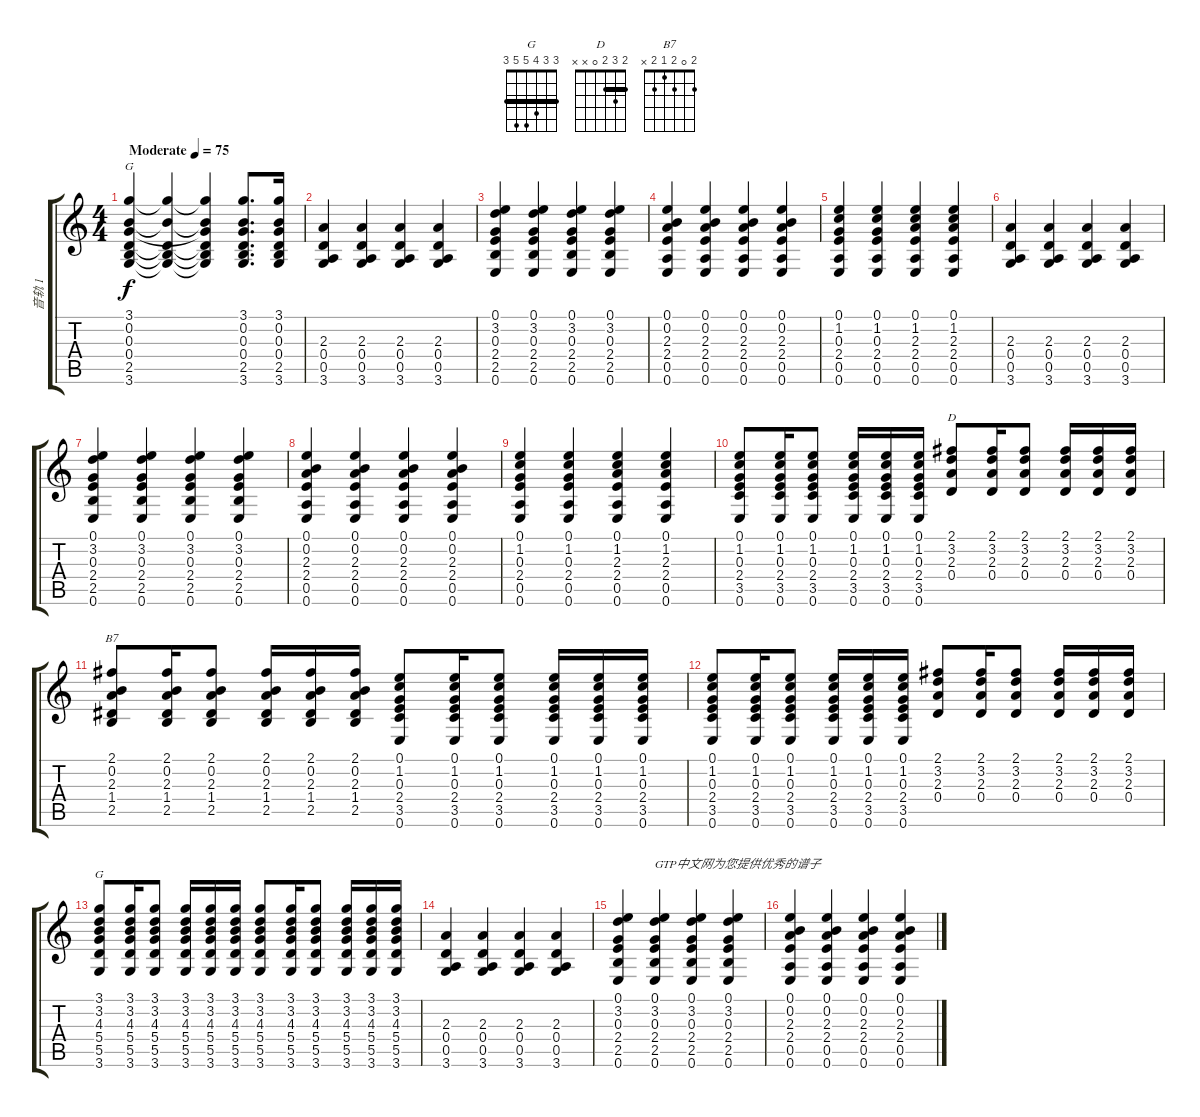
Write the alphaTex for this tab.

\track ("音轨 1" "音轨 1") {instrument acousticguitarsteel}
\staff {score tabs}
\tuning (E4 B3 G3 D3 A2 E2) {hide}
\chord ("G" 3 0 0 0 2 3)
\chord ("D" 2 3 2 0 x x) {barre 2}
\chord ("B7" 2 0 2 1 2 x)
\chord ("G" 3 3 4 5 5 3) {barre 3}
\ts (4 4)
\tempo (75 "Moderate")
\clef g2
\ks c
(3.1 0.2 0.3 0.4 2.5 3.6).4{ch "G" txt " " dy f instrument acousticguitarsteel} (3.1{t} 0.2{t} 0.4{t} 2.5{t} 3.6{t}).4 (3.1{t} 0.2{t} 0.3{t} 0.4{t} 2.5{t} 3.6{t}).4 (3.1 0.2 0.3 0.4 2.5 3.6).8{d} (3.1 0.2 0.3 0.4 2.5 3.6).16 |
(2.3 0.4 0.5 3.6).4 (2.3 0.4 0.5 3.6).4 (2.3 0.4 0.5 3.6).4 (2.3 0.4 0.5 3.6).4 |
(0.1 3.2 0.3 2.4 2.5 0.6).4 (0.1 3.2 0.3 2.4 2.5 0.6).4 (0.1 3.2 0.3 2.4 2.5 0.6).4 (0.1 3.2 0.3 2.4 2.5 0.6).4 |
(0.1 0.2 2.3 2.4 0.5 0.6).4 (0.1 0.2 2.3 2.4 0.5 0.6).4 (0.1 0.2 2.3 2.4 0.5 0.6).4 (0.1 0.2 2.3 2.4 0.5 0.6).4 |
(0.1 1.2 0.3 2.4 0.5 0.6).4 (0.1 1.2 0.3 2.4 0.5 0.6).4 (0.1 1.2 2.3 2.4 0.5 0.6).4 (0.1 1.2 2.3 2.4 0.5 0.6).4 |
(2.3 0.4 0.5 3.6).4 (2.3 0.4 0.5 3.6).4 (2.3 0.4 0.5 3.6).4 (2.3 0.4 0.5 3.6).4 |
(0.1 3.2 0.3 2.4 2.5 0.6).4 (0.1 3.2 0.3 2.4 2.5 0.6).4 (0.1 3.2 0.3 2.4 2.5 0.6).4 (0.1 3.2 0.3 2.4 2.5 0.6).4 |
(0.1 0.2 2.3 2.4 0.5 0.6).4 (0.1 0.2 2.3 2.4 0.5 0.6).4 (0.1 0.2 2.3 2.4 0.5 0.6).4 (0.1 0.2 2.3 2.4 0.5 0.6).4 |
(0.1 1.2 0.3 2.4 0.5 0.6).4 (0.1 1.2 0.3 2.4 0.5 0.6).4 (0.1 1.2 2.3 2.4 0.5 0.6).4 (0.1 1.2 2.3 2.4 0.5 0.6).4 |
(0.1 1.2 0.3 2.4 3.5 0.6).8 (0.1 1.2 0.3 2.4 3.5 0.6).16 (0.1 1.2 0.3 2.4 3.5 0.6).8 (0.1 1.2 0.3 2.4 3.5 0.6).16 (0.1 1.2 0.3 2.4 3.5 0.6).16 (0.1 1.2 0.3 2.4 3.5 0.6).16 (2.1 3.2 2.3 0.4).8{ch "D"} (2.1 3.2 2.3 0.4).16 (2.1 3.2 2.3 0.4).8 (2.1 3.2 2.3 0.4).16 (2.1 3.2 2.3 0.4).16 (2.1 3.2 2.3 0.4).16 |
(2.1 0.2 2.3 1.4 2.5).8{ch "B7"} (2.1 0.2 2.3 1.4 2.5).16 (2.1 0.2 2.3 1.4 2.5).8 (2.1 0.2 2.3 1.4 2.5).16 (2.1 0.2 2.3 1.4 2.5).16 (2.1 0.2 2.3 1.4 2.5).16 (0.1 1.2 0.3 2.4 3.5 0.6).8 (0.1 1.2 0.3 2.4 3.5 0.6).16 (0.1 1.2 0.3 2.4 3.5 0.6).8 (0.1 1.2 0.3 2.4 3.5 0.6).16 (0.1 1.2 0.3 2.4 3.5 0.6).16 (0.1 1.2 0.3 2.4 3.5 0.6).16 |
(0.1 1.2 0.3 2.4 3.5 0.6).8 (0.1 1.2 0.3 2.4 3.5 0.6).16 (0.1 1.2 0.3 2.4 3.5 0.6).8 (0.1 1.2 0.3 2.4 3.5 0.6).16 (0.1 1.2 0.3 2.4 3.5 0.6).16 (0.1 1.2 0.3 2.4 3.5 0.6).16 (2.1 3.2 2.3 0.4).8 (2.1 3.2 2.3 0.4).16 (2.1 3.2 2.3 0.4).8 (2.1 3.2 2.3 0.4).16 (2.1 3.2 2.3 0.4).16 (2.1 3.2 2.3 0.4).16 |
(3.1 3.2 4.3 5.4 5.5 3.6).8{ch "G"} (3.1 3.2 4.3 5.4 5.5 3.6).16 (3.1 3.2 4.3 5.4 5.5 3.6).8 (3.1 3.2 4.3 5.4 5.5 3.6).16 (3.1 3.2 4.3 5.4 5.5 3.6).16 (3.1 3.2 4.3 5.4 5.5 3.6).16 (3.1 3.2 4.3 5.4 5.5 3.6).8 (3.1 3.2 4.3 5.4 5.5 3.6).16 (3.1 3.2 4.3 5.4 5.5 3.6).8 (3.1 3.2 4.3 5.4 5.5 3.6).16 (3.1 3.2 4.3 5.4 5.5 3.6).16 (3.1 3.2 4.3 5.4 5.5 3.6).16 |
(2.3 0.4 0.5 3.6).4 (2.3 0.4 0.5 3.6).4 (2.3 0.4 0.5 3.6).4 (2.3 0.4 0.5 3.6).4 |
(0.1 3.2 0.3 2.4 2.5 0.6).4 (0.1 3.2 0.3 2.4 2.5 0.6).4{txt "GTP中文网为您提供优秀的谱子"} (0.1 3.2 0.3 2.4 2.5 0.6).4 (0.1 3.2 0.3 2.4 2.5 0.6).4 |
(0.1 0.2 2.3 2.4 0.5 0.6).4 (0.1 0.2 2.3 2.4 0.5 0.6).4 (0.1 0.2 2.3 2.4 0.5 0.6).4 (0.1 0.2 2.3 2.4 0.5 0.6).4
